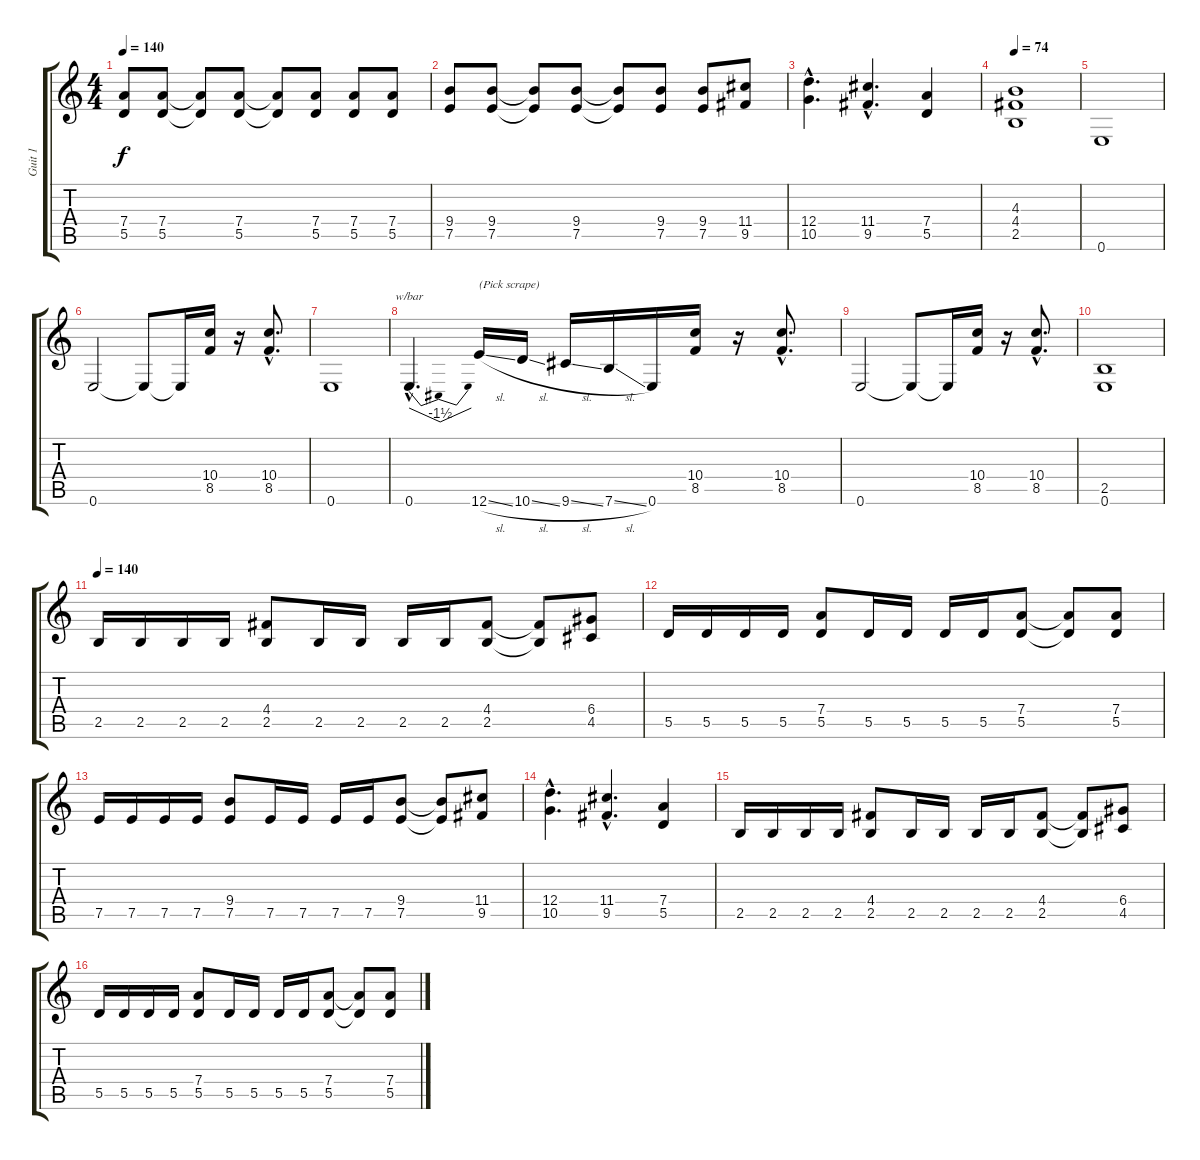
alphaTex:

\track ("Guit 1" "Guit 1") {instrument distortionguitar}
\staff {score tabs}
\tuning (E4 B3 G3 D3 A2 E2) {hide}
\ts (4 4)
\tempo 140
\clef g2
\ks c
(7.4 5.5).8{dy f} (7.4 5.5).8 (7.4{t} 5.5{t}).8 (7.4 5.5).8 (7.4{t} 5.5{t}).8 (7.4 5.5).8 (7.4 5.5).8 (7.4 5.5).8 |
(9.4 7.5).8 (9.4 7.5).8 (9.4{t} 7.5{t}).8 (9.4 7.5).8 (9.4{t} 7.5{t}).8 (9.4 7.5).8 (9.4 7.5).8 (11.4 9.5).8 |
(12.4{hac} 10.5{hac}).4{d} (11.4{hac} 9.5{hac}).4{d} (7.4 5.5).4 |
\tempo 74
(4.3 4.4 2.5).1{volume 13} |
0.6.1 |
0.6.2 0.6{t}.8 0.6{t}.16 (10.4 8.5).16 r.16 (10.4{hac} 8.5{hac}).8{d} |
0.6.1 |
0.6{hac}.4{d tbe (dip default 0 0 30 -6 60 0)} 12.6{sl}.16{txt "(Pick scrape)" volume 16 instrument guitarfretnoise} 10.6{sl}.16 9.6{sl}.16 7.6{sl}.16 0.6.16 (10.4 8.5).16{volume 13 instrument distortionguitar} r.16 (10.4{hac} 8.5{hac}).8{d} |
0.6.2 0.6{t}.8 0.6{t}.16 (10.4 8.5).16 r.16 (10.4{hac} 8.5{hac}).8{d} |
(2.5 0.6).1 |
\tempo 140
2.5.16 2.5.16 2.5.16 2.5.16 (4.4 2.5).8 2.5.16 2.5.16 2.5.16 2.5.16 (4.4 2.5).8 (4.4{t} 2.5{t}).8 (6.4 4.5).8 |
5.5.16 5.5.16 5.5.16 5.5.16 (7.4 5.5).8 5.5.16 5.5.16 5.5.16 5.5.16 (7.4 5.5).8 (7.4{t} 5.5{t}).8 (7.4 5.5).8 |
7.5.16 7.5.16 7.5.16 7.5.16 (9.4 7.5).8 7.5.16 7.5.16 7.5.16 7.5.16 (9.4 7.5).8 (9.4{t} 7.5{t}).8 (11.4 9.5).8 |
(12.4{hac} 10.5{hac}).4{d} (11.4{hac} 9.5{hac}).4{d} (7.4 5.5).4 |
2.5.16 2.5.16 2.5.16 2.5.16 (4.4 2.5).8 2.5.16 2.5.16 2.5.16 2.5.16 (4.4 2.5).8 (4.4{t} 2.5{t}).8 (6.4 4.5).8 |
5.5.16 5.5.16 5.5.16 5.5.16 (7.4 5.5).8 5.5.16 5.5.16 5.5.16 5.5.16 (7.4 5.5).8 (7.4{t} 5.5{t}).8 (7.4 5.5).8
